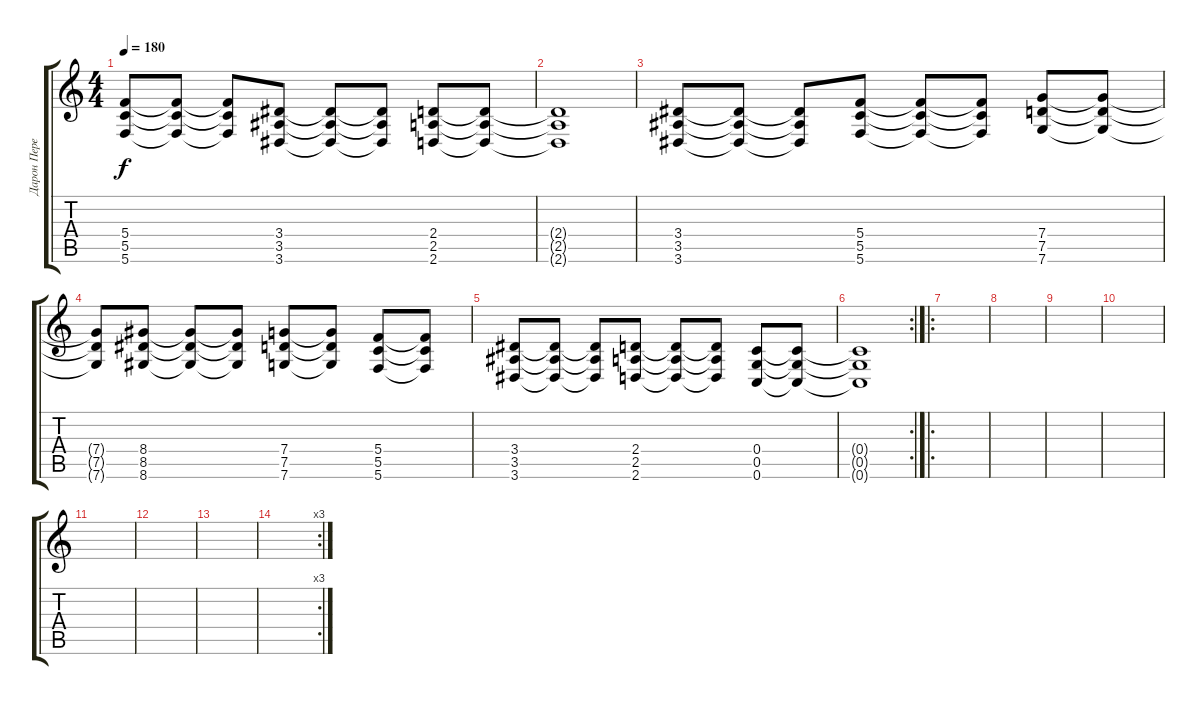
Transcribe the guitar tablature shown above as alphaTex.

\track ("Дарон Перегруз" "Дарон Пере") {instrument distortionguitar}
\staff {score tabs}
\tuning (D4 A3 F3 C3 G2 C2) {hide}
\ts (4 4)
\tempo 180
\clef g2
\ks c
(5.4 5.5 5.6).8{dy f} (5.4{t} 5.5{t} 5.6{t}).8 (5.4{t} 5.5{t} 5.6{t}).8 (3.4 3.5 3.6).8 (3.4{t} 3.5{t} 3.6{t}).8 (3.4{t} 3.5{t} 3.6{t}).8 (2.4 2.5 2.6).8 (2.4{t} 2.5{t} 2.6{t}).8 |
(2.4{t} 2.5{t} 2.6{t}).1 |
(3.4 3.5 3.6).8 (3.4{t} 3.5{t} 3.6{t}).8 (3.4{t} 3.5{t} 3.6{t}).8 (5.4 5.5 5.6).8 (5.4{t} 5.5{t} 5.6{t}).8 (5.4{t} 5.5{t} 5.6{t}).8 (7.4 7.5 7.6).8 (7.4{t} 7.5{t} 7.6{t}).8 |
(7.4{t} 7.5{t} 7.6{t}).8 (8.4 8.5 8.6).8 (8.4{t} 8.5{t} 8.6{t}).8 (8.4{t} 8.5{t} 8.6{t}).8 (7.4 7.5 7.6).8 (7.4{t} 7.5{t} 7.6{t}).8 (5.4 5.5 5.6).8 (5.4{t} 5.5{t} 5.6{t}).8 |
(3.4 3.5 3.6).8 (3.4{t} 3.5{t} 3.6{t}).8 (3.4{t} 3.5{t} 3.6{t}).8 (2.4 2.5 2.6).8 (2.4{t} 2.5{t} 2.6{t}).8 (2.4{t} 2.5{t} 2.6{t}).8 (0.4 0.5 0.6).8 (0.4{t} 0.5{t} 0.6{t}).8 |
\rc 2
(0.4{t} 0.5{t} 0.6{t}).1 |
\ro
|
|
|
|
|
|
|
\rc 3
